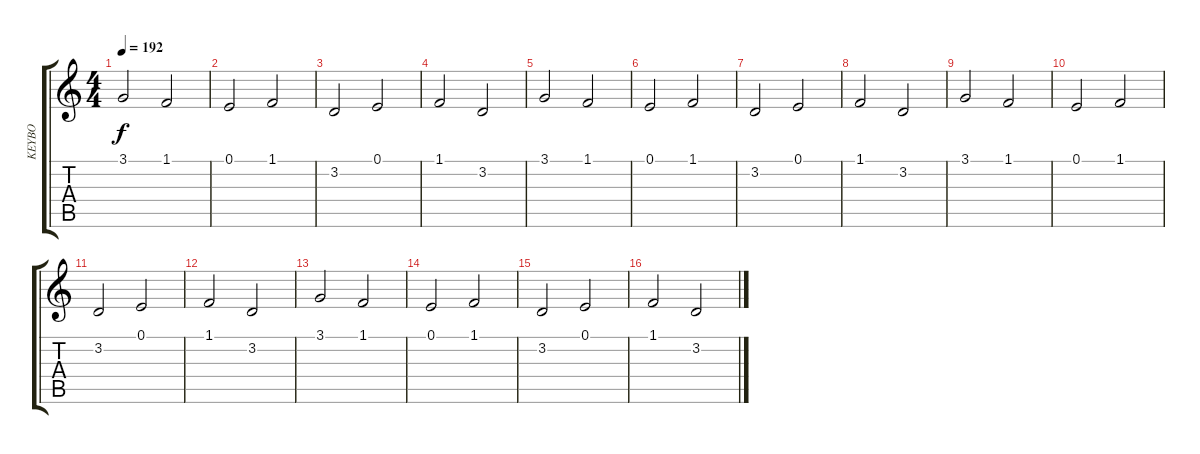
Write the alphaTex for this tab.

\track ("     KEYBOARD" "     KEYBO") {instrument choiraahs}
\staff {score tabs}
\tuning (E4 B3 G3 D3 A2 E2) {hide}
\ts (4 4)
\tempo 192
\clef g2
\ks c
3.1.2{dy f} 1.1.2 |
0.1.2 1.1.2 |
3.2.2 0.1.2 |
1.1.2 3.2.2 |
3.1.2 1.1.2 |
0.1.2 1.1.2 |
3.2.2 0.1.2 |
1.1.2 3.2.2{volume 11} |
3.1.2{volume 11} 1.1.2{volume 10} |
0.1.2{volume 10} 1.1.2{volume 10} |
3.2.2{volume 10} 0.1.2{volume 9} |
1.1.2{volume 9} 3.2.2{volume 9} |
3.1.2{volume 8} 1.1.2{volume 8} |
0.1.2{volume 8} 1.1.2{volume 7} |
3.2.2{volume 7} 0.1.2{volume 7} |
1.1.2{volume 6} 3.2.2{volume 6}
